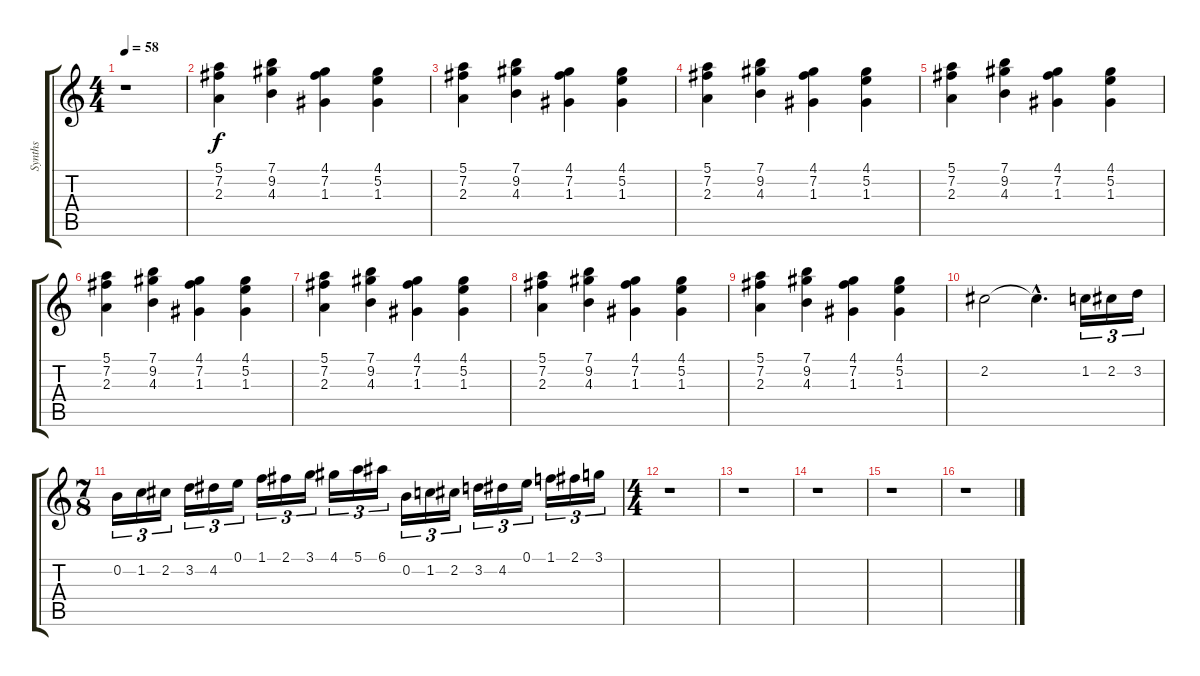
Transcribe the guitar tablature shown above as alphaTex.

\track ("Synths" "Synths") {instrument pad2warm}
\staff {score tabs}
\tuning (E5 B4 G4 D4 A3 E3) {hide}
\ts (4 4)
\tempo 58
\clef g2
\ks c
r.1{dy f instrument pad2warm} |
(5.1 7.2 2.3).4 (7.1 9.2 4.3).4 (4.1 7.2 1.3).4 (4.1 5.2 1.3).4 |
(5.1 7.2 2.3).4 (7.1 9.2 4.3).4 (4.1 7.2 1.3).4 (4.1 5.2 1.3).4 |
(5.1 7.2 2.3).4 (7.1 9.2 4.3).4 (4.1 7.2 1.3).4 (4.1 5.2 1.3).4 |
(5.1 7.2 2.3).4 (7.1 9.2 4.3).4 (4.1 7.2 1.3).4 (4.1 5.2 1.3).4 |
(5.1 7.2 2.3).4 (7.1 9.2 4.3).4 (4.1 7.2 1.3).4 (4.1 5.2 1.3).4 |
(5.1 7.2 2.3).4 (7.1 9.2 4.3).4 (4.1 7.2 1.3).4 (4.1 5.2 1.3).4 |
(5.1 7.2 2.3).4 (7.1 9.2 4.3).4 (4.1 7.2 1.3).4 (4.1 5.2 1.3).4 |
(5.1 7.2 2.3).4 (7.1 9.2 4.3).4 (4.1 7.2 1.3).4 (4.1 5.2 1.3).4 |
2.2.2 2.2{hac t}.4{d} 1.2.16{tu (3 2)} 2.2.16{tu (3 2)} 3.2.16{tu (3 2)} |
\ts (7 8)
0.2.16{tu (3 2)} 1.2.16{tu (3 2)} 2.2.16{tu (3 2)} 3.2.16{tu (3 2)} 4.2.16{tu (3 2)} 0.1.16{tu (3 2)} 1.1.16{tu (3 2)} 2.1.16{tu (3 2)} 3.1.16{tu (3 2)} 4.1.16{tu (3 2)} 5.1.16{tu (3 2)} 6.1.16{tu (3 2)} 0.2.16{tu (3 2)} 1.2.16{tu (3 2)} 2.2.16{tu (3 2)} 3.2.16{tu (3 2)} 4.2.16{tu (3 2)} 0.1.16{tu (3 2)} 1.1.16{tu (3 2)} 2.1.16{tu (3 2)} 3.1.16{tu (3 2)} |
\ts (4 4)
r.1 |
r.1 |
r.1 |
r.1 |
r.1
